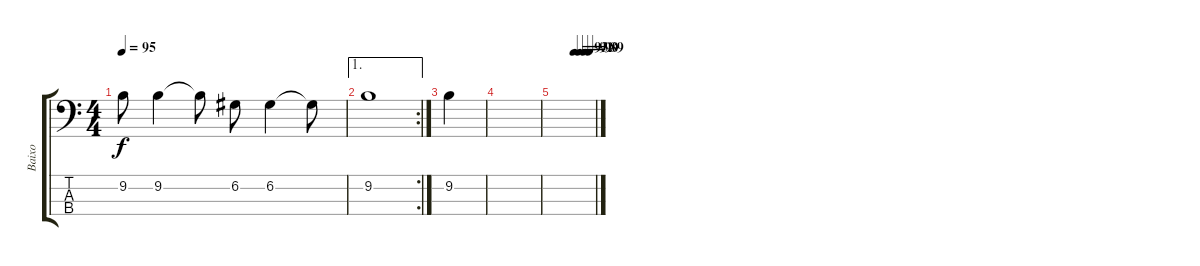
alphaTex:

\track ("Baixo" "Baixo") {instrument acousticguitarnylon}
\staff {score tabs}
\tuning (G2 D2 A1 E1) {hide}
\ts (4 4)
\tempo 95
\clef f4
\ks c
9.2.8{dy f} 9.2.4 9.2{t}.8 6.2.8 6.2.4 6.2{t}.8 |
\ae 1
\rc 2
9.2.1 |
9.2.4 |
|
\tempo (93 0.5)
\tempo (91 0.625)
\tempo (90 0.75)
\tempo (89 0.875)
